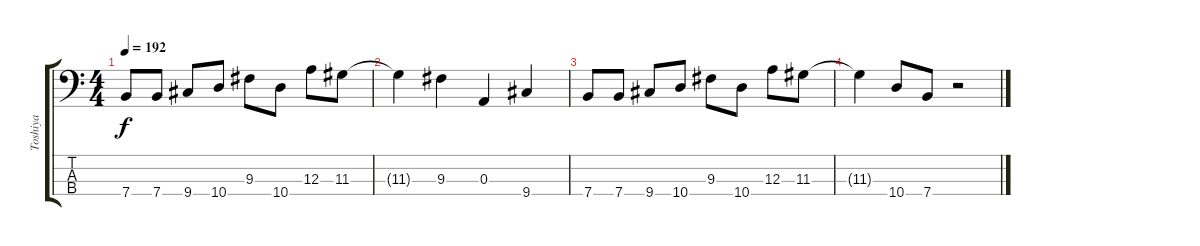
\track ("Toshiya" "Toshiya") {instrument electricbasspick}
\staff {score tabs}
\tuning (G2 D2 A1 E1) {hide}
\ts (4 4)
\tempo 192
\clef f4
\ks c
7.4.8{dy f} 7.4.8 9.4.8 10.4.8 9.3.8 10.4.8 12.3.8 11.3.8 |
11.3{t}.4 9.3.4 0.3.4 9.4.4 |
7.4.8 7.4.8 9.4.8 10.4.8 9.3.8 10.4.8 12.3.8 11.3.8 |
11.3{t}.4 10.4.8 7.4.8 r.2
